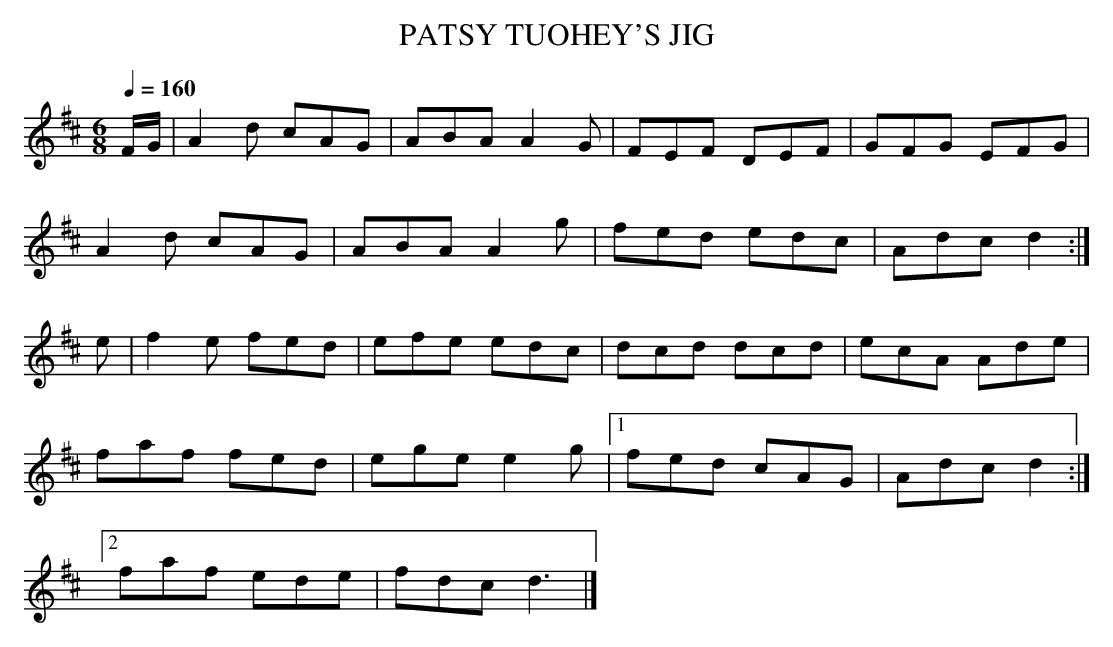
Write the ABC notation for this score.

X:1
T:PATSY TUOHEY'S JIG
M:6/8
L:1/8
Q:1/4=160
K:D
F/G/|A2d cAG|ABA A2 G|FEF DEF|GFG EFG|
A2 d cAG|ABA A2 g|fed edc|Adc d2:|
e|f2e fed|efe edc|dcd dcd|ecA Ade|
faf fed|ege e2g|1 fed cAG|Adc d2:|
[2 faf ede|fdc d3|]
